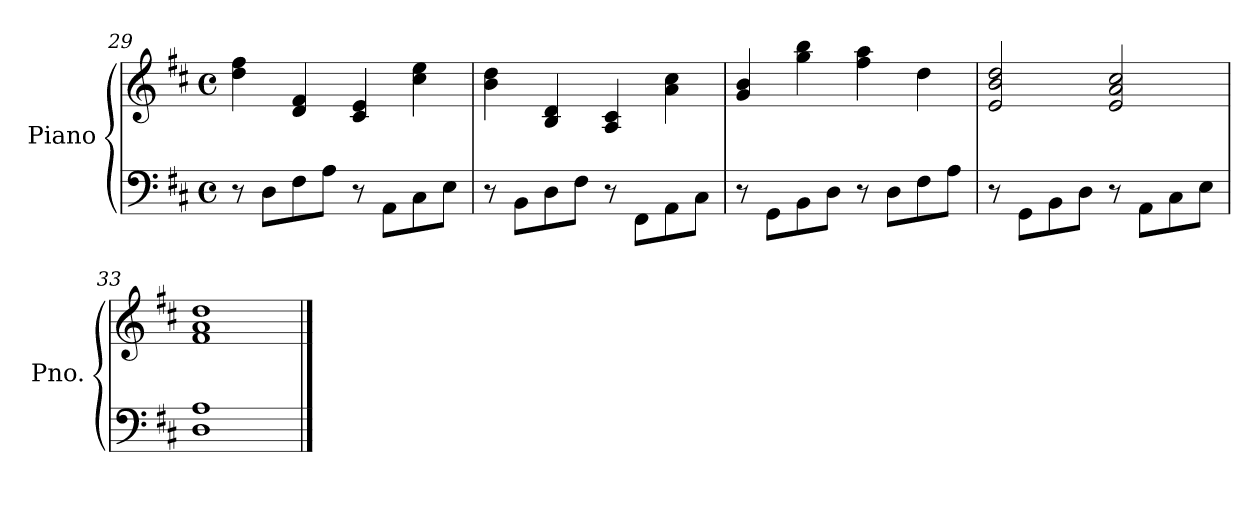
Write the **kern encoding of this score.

**kern	**kern
*part1	*part1
*staff2	*staff1
*I"Piano	*
*I'Pno.	*
*clefF4	*clefG2
*k[f#c#]	*k[f#c#]
*M4/4	*M4/4
*met(c)	*met(c)
=29	=29
8r	4dd\ 4ff#\
8D\L	.
8F#\	4d/ 4f#/
8A\J	.
8r	4c#/ 4e/
8AA\L	.
8C#\	4cc#\ 4ee\
8E\J	.
=30	=30
8r	4b\ 4dd\
8BB\L	.
8D\	4B/ 4d/
8F#\J	.
8r	4A/ 4c#/
8FF#\L	.
8AA\	4a\ 4cc#\
8C#\J	.
=31	=31
8r	4g/ 4b/
8GG\L	.
8BB\	4gg\ 4bb\
8D\J	.
8r	4ff#\ 4aa\
8D\L	.
8F#\	4dd\
8A\J	.
=32	=32
8r	2e/ 2b/ 2dd/
8GG\L	.
8BB\	.
8D\J	.
8r	2e/ 2a/ 2cc#/
8AA\L	.
8C#\	.
8E\J	.
!!LO:LB:g=z
=33	=33
1D 1A	1f# 1a 1dd
==	==
*-	*-
